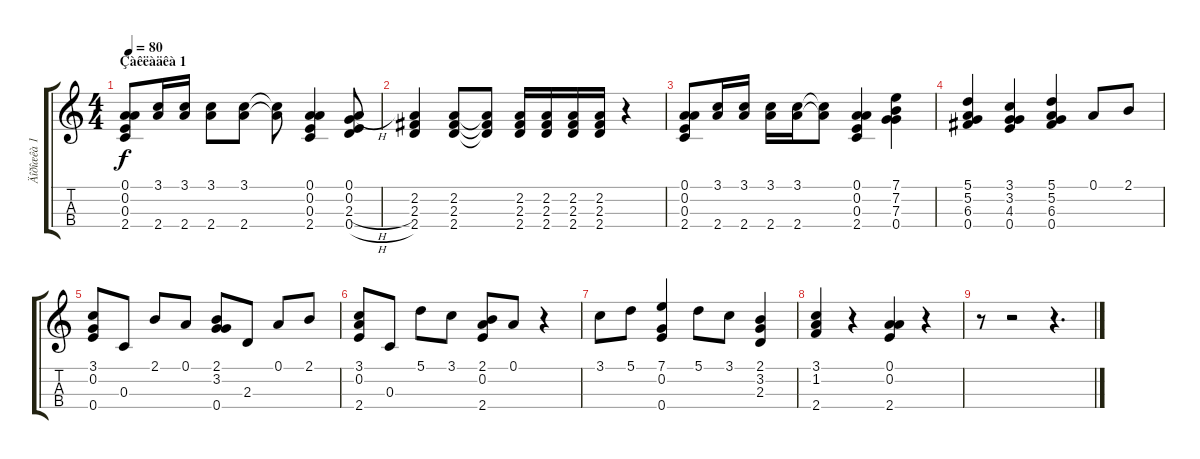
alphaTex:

\track ("Äîðîæêà 1" "Äîðîæêà 1") {instrument acousticguitarsteel}
\staff {score tabs}
\tuning (A3 E3 C3 G3) {hide}
\ts (4 4)
\section ("" "Çàêëàäêà 1")
\tempo 80
\clef g2
\ks c
(0.1 0.2 0.3 2.4).8{dy f} (3.1 2.4).16 (3.1 2.4).16 (3.1 2.4).8 (3.1 2.4).8 (3.1{t} 2.4{t}).8 (0.1 0.2 0.3 2.4).4 (0.1 0.2 2.3{h} 0.4{h}).8 |
(2.2 2.3 2.4).4 (2.2 2.3 2.4).8 (2.2{t} 2.3{t} 2.4{t}).8 (2.2 2.3 2.4).16 (2.2 2.3 2.4).16 (2.2 2.3 2.4).16 (2.2 2.3 2.4).16 r.4 |
(0.1 0.2 0.3 2.4).8 (3.1 2.4).16 (3.1 2.4).16 (3.1 2.4).16 (3.1 2.4).16 (3.1{t} 2.4{t}).8 (0.1 0.2 0.3 2.4).4 (7.1 7.2 7.3 0.4).4 |
(5.1 5.2 6.3 0.4).4 (3.1 3.2 4.3 0.4).4 (5.1 5.2 6.3 0.4).4 0.1.8 2.1.8 |
(3.1 0.2 0.4).8 0.3.8 2.1.8 0.1.8 (2.1 3.2 0.4).8 2.3.8 0.1.8 2.1.8 |
(3.1 0.2 2.4).8 0.3.8 5.1.8 3.1.8 (2.1 0.2 2.4).8 0.1.8 r.4 |
3.1.8 5.1.8 (7.1 0.2 0.4).4 5.1.8 3.1.8 (2.1 3.2 2.3).4 |
(3.1 1.2 2.4).4 r.4 (0.1 0.2 2.4).4 r.4 |
r.8 r.2 r.4{d}
